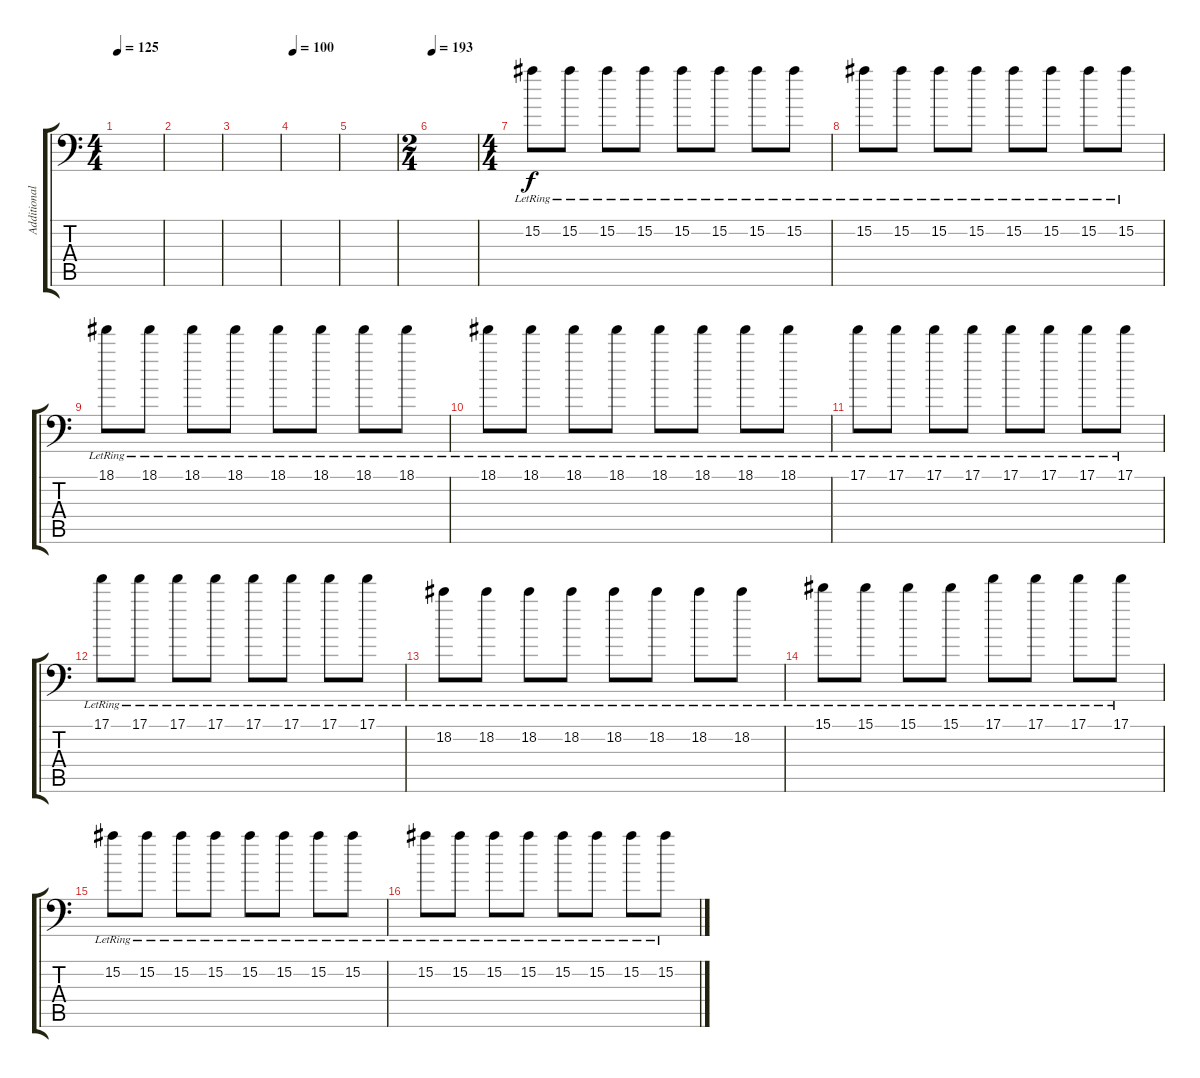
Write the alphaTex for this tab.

\track ("Additional Guitar" "Additional") {instrument distortionguitar}
\staff {score tabs}
\tuning (C4 G3 Eb3 Bb2 F2 Bb1) {hide}
\ts (4 4)
\tempo 125
\clef f4
\ks c
|
|
|
\tempo 100
|
|
\ts (2 4)
\tempo 193
|
\ts (4 4)
15.2{lr}.8 15.2{lr}.8 15.2{lr}.8 15.2{lr}.8 15.2{lr}.8 15.2{lr}.8 15.2{lr}.8 15.2{lr}.8 |
15.2{lr}.8 15.2{lr}.8 15.2{lr}.8 15.2{lr}.8 15.2{lr}.8 15.2{lr}.8 15.2{lr}.8 15.2{lr}.8 |
18.1{lr}.8 18.1{lr}.8 18.1{lr}.8 18.1{lr}.8 18.1{lr}.8 18.1{lr}.8 18.1{lr}.8 18.1{lr}.8 |
18.1{lr}.8 18.1{lr}.8 18.1{lr}.8 18.1{lr}.8 18.1{lr}.8 18.1{lr}.8 18.1{lr}.8 18.1{lr}.8 |
17.1{lr}.8 17.1{lr}.8 17.1{lr}.8 17.1{lr}.8 17.1{lr}.8 17.1{lr}.8 17.1{lr}.8 17.1{lr}.8 |
17.1{lr}.8 17.1{lr}.8 17.1{lr}.8 17.1{lr}.8 17.1{lr}.8 17.1{lr}.8 17.1{lr}.8 17.1{lr}.8 |
18.2{lr}.8 18.2{lr}.8 18.2{lr}.8 18.2{lr}.8 18.2{lr}.8 18.2{lr}.8 18.2{lr}.8 18.2{lr}.8 |
15.1{lr}.8 15.1{lr}.8 15.1{lr}.8 15.1{lr}.8 17.1{lr}.8 17.1{lr}.8 17.1{lr}.8 17.1{lr}.8 |
15.2{lr}.8 15.2{lr}.8 15.2{lr}.8 15.2{lr}.8 15.2{lr}.8 15.2{lr}.8 15.2{lr}.8 15.2{lr}.8 |
15.2{lr}.8 15.2{lr}.8 15.2{lr}.8 15.2{lr}.8 15.2{lr}.8 15.2{lr}.8 15.2{lr}.8 15.2{lr}.8
